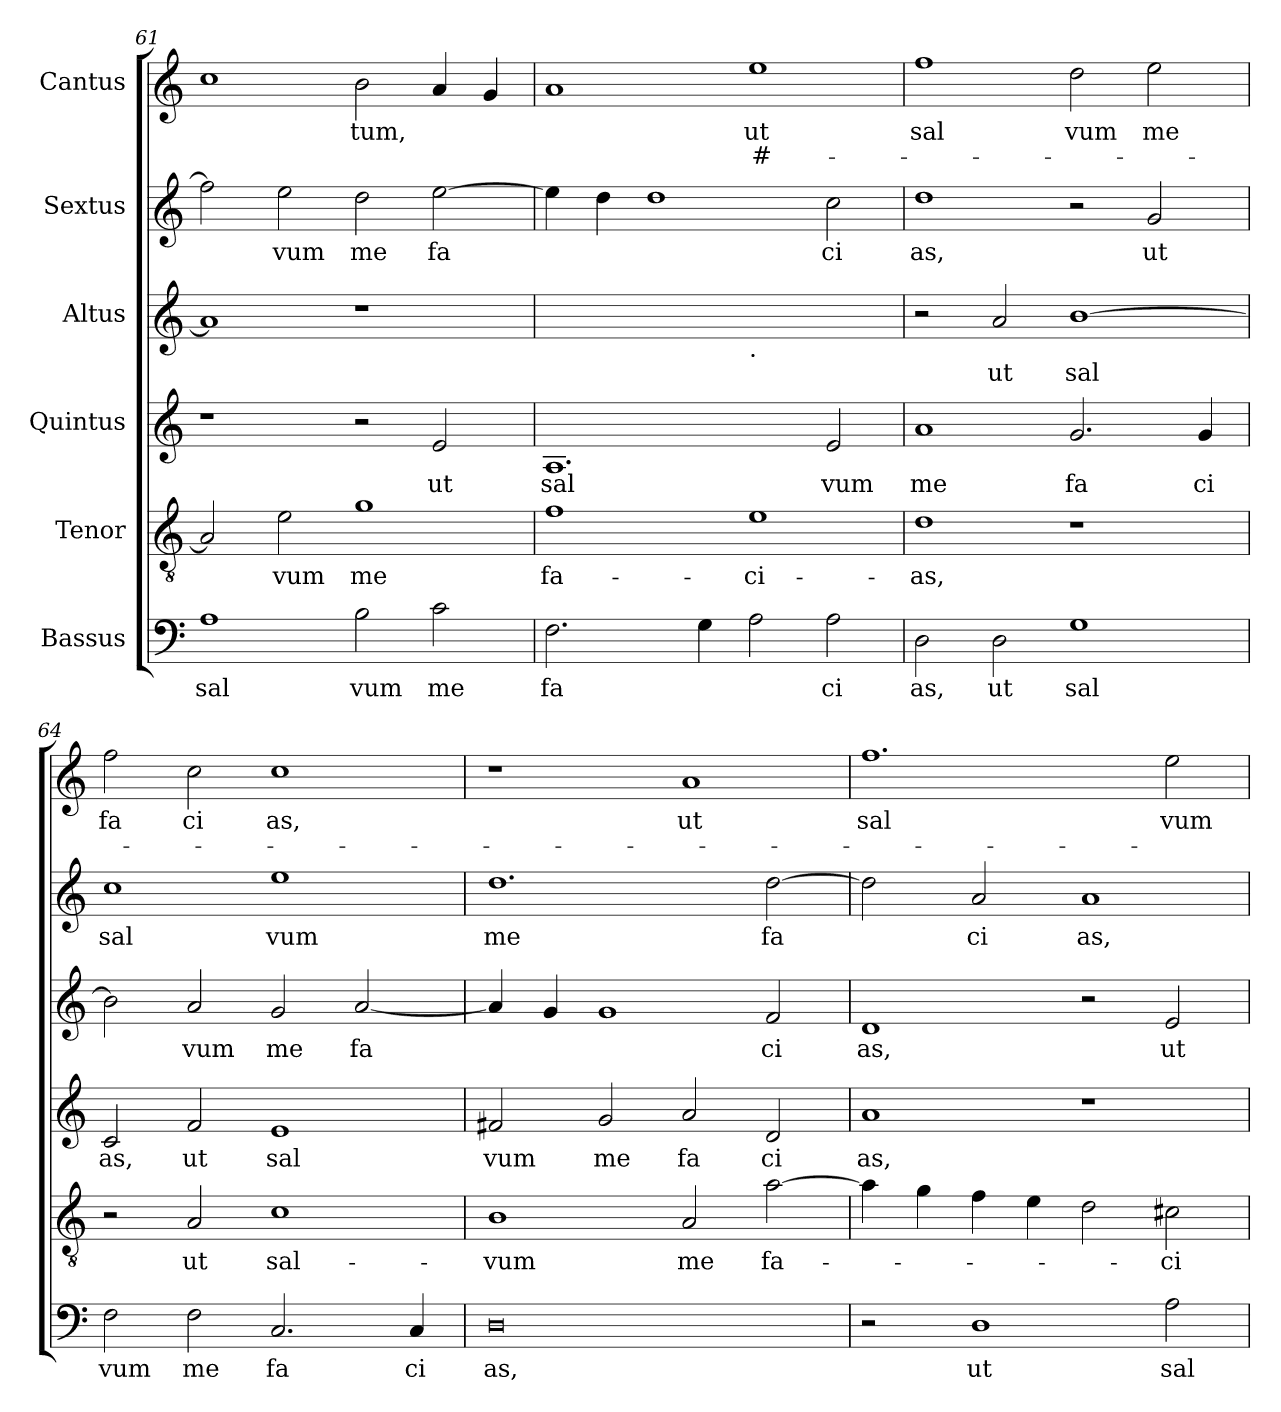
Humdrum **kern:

**kern	**text	**kern	**text	**kern	**text	**kern	**text	**kern	**text	**kern	**text	**text
*part6	*part6	*part5	*part5	*part4	*part4	*part3	*part3	*part2	*part2	*part1	*part1	*part1
*staff6	*staff6	*staff5	*staff5	*staff4	*staff4	*staff3	*staff3	*staff2	*staff2	*staff1	*staff1	*staff1
*I"Bassus	*	*I"Tenor	*	*I"Quintus	*	*I"Altus	*	*I"Sextus	*	*I"Cantus	*	*
*clefF4	*	*clefGv2	*	*clefG2	*	*clefG2	*	*clefG2	*	*clefG2	*	*
*k[]	*	*k[]	*	*k[]	*	*k[]	*	*k[]	*	*k[]	*	*
=61	=61	=61	=61	=61	=61	=61	=61	=61	=61	=61	=61	=61
!	!LO:LY:b	!	!	!	!	!	!	!	!	!	!	!
1A	sal	2A/]	.	1r	.	1a]	.	2ff\]	.	1cc	.	.
!	!	!	!LO:LY:b	!	!	!	!	!	!LO:LY:b	!	!	!
.	.	2e\	-vum	.	.	.	.	2ee\	vum	.	.	.
!	!LO:LY:b	!	!LO:LY:b	!	!	!	!	!	!LO:LY:b	!	!LO:LY:b	!
2B\	vum	1g	me	2r	.	1r	.	2dd\	me	2b\	tum,	.
!	!LO:LY:b	!	!	!	!LO:LY:b	!	!	!	!LO:LY:b	!	!	!
2c\	me	.	.	2e/	ut	.	.	[>2ee\	fa	4a/	.	.
.	.	.	.	.	.	.	.	.	.	4g/	.	.
=62	=62	=62	=62	=62	=62	=62	=62	=62	=62	=62	=62	=62
!	!LO:LY:b	!	!LO:LY:b	!	!LO:LY:b	!	!	!	!	!	!	!
2.F\	fa	1f	fa-	1.A	sal	1ryy	.	4ee\]	.	1a	.	.
.	.	.	.	.	.	.	.	4dd\	.	.	.	.
.	.	.	.	.	.	.	.	1dd	.	.	.	.
4G\	.	.	.	.	.	.	.	.	.	.	.	.
!	!	!	!	!	!	!LO:TX:b:t=.	!	!	!	!	!	!
!	!	!	!LO:LY:b	!	!	!	!	!	!	!	!LO:LY:b	!LO:LY:b
2A\	.	1e	-ci-	.	.	1ryy	.	.	.	1ee	ut	#-
!	!LO:LY:b	!	!	!	!LO:LY:b	!	!	!	!LO:LY:b	!	!	!
2A\	ci	.	.	2e/	vum	.	.	2cc\	ci	.	.	.
=63	=63	=63	=63	=63	=63	=63	=63	=63	=63	=63	=63	=63
!	!LO:LY:b	!	!LO:LY:b	!	!LO:LY:b	!	!	!	!LO:LY:b	!	!LO:LY:b	!
2D\	as,	1d	-as,	1a	me	2r	.	1dd	as,	1ff	-sal	.
!	!LO:LY:b	!	!	!	!	!	!LO:LY:b	!	!	!	!	!
2D\	ut	.	.	.	.	2a/	ut	.	.	.	.	.
!	!LO:LY:b	!	!	!	!LO:LY:b	!	!LO:LY:b	!	!	!	!LO:LY:b	!
1G	sal	1r	.	2.g/	fa	[>1b	sal	2r	.	2dd\	vum	.
!	!	!	!	!	!	!	!	!	!LO:LY:b	!	!LO:LY:b	!
.	.	.	.	.	.	.	.	2g/	ut	2ee\	me	.
!	!	!	!	!	!LO:LY:b	!	!	!	!	!	!	!
.	.	.	.	4g/	ci	.	.	.	.	.	.	.
=64	=64	=64	=64	=64	=64	=64	=64	=64	=64	=64	=64	=64
!	!LO:LY:b	!	!	!	!LO:LY:b	!	!	!	!LO:LY:b	!	!LO:LY:b	!
2F\	vum	2r	.	2c/	as,	2b\]	.	1cc	sal	2ff\	fa	.
!	!LO:LY:b	!	!LO:LY:b	!	!LO:LY:b	!	!LO:LY:b	!	!	!	!LO:LY:b	!
2F\	me	2A/	ut	2f/	ut	2a/	vum	.	.	2cc\	ci	.
!	!LO:LY:b	!	!LO:LY:b	!	!LO:LY:b	!	!LO:LY:b	!	!LO:LY:b	!	!LO:LY:b	!
2.C/	fa	1c	sal-	1e	sal	2g/	me	1ee	vum	1cc	as,	.
!	!	!	!	!	!	!	!LO:LY:b	!	!	!	!	!
.	.	.	.	.	.	[<2a/	fa	.	.	.	.	.
!	!LO:LY:b	!	!	!	!	!	!	!	!	!	!	!
4C/	ci	.	.	.	.	.	.	.	.	.	.	.
=65	=65	=65	=65	=65	=65	=65	=65	=65	=65	=65	=65	=65
!	!LO:LY:b	!	!LO:LY:b	!	!LO:LY:b	!	!	!	!LO:LY:b	!	!	!
0D	as,	1B	-vum	2f#X/	vum	4a/]	.	1.dd	me	1r	.	.
.	.	.	.	.	.	4g/	.	.	.	.	.	.
!	!	!	!	!	!LO:LY:b	!	!	!	!	!	!	!
.	.	.	.	2g/	me	1g	.	.	.	.	.	.
!	!	!	!LO:LY:b	!	!LO:LY:b	!	!	!	!	!	!LO:LY:b	!
.	.	2A/	me	2a/	fa	.	.	.	.	1a	ut	.
!	!	!	!LO:LY:b	!	!LO:LY:b	!	!LO:LY:b	!	!LO:LY:b	!	!	!
.	.	[>2a\	fa-	2d/	ci	2f/	ci	[>2dd\	fa	.	.	.
!!LO:LB:g=z
=66	=66	=66	=66	=66	=66	=66	=66	=66	=66	=66	=66	=66
!	!	!	!	!	!LO:LY:b	!	!LO:LY:b	!	!	!	!LO:LY:b	!
2r	.	4a\]	.	1a	as,	1d	as,	2dd\]	.	1.ff	sal	.
.	.	4g\	.	.	.	.	.	.	.	.	.	.
!	!LO:LY:b	!	!	!	!	!	!	!	!LO:LY:b	!	!	!
1D	ut	4f\	.	.	.	.	.	2a/	ci	.	.	.
.	.	4e\	.	.	.	.	.	.	.	.	.	.
!	!	!	!	!	!	!	!	!	!LO:LY:b	!	!	!
.	.	2d\	.	1r	.	2r	.	1a	as,	.	.	.
!	!LO:LY:b	!	!LO:LY:b	!	!	!	!LO:LY:b	!	!	!	!LO:LY:b	!
2A\	sal	2c#X\	-ci	.	.	2e/	ut	.	.	2ee\	vum	.
=	=	=	=	=	=	=	=	=	=	=	=	=
*-	*-	*-	*-	*-	*-	*-	*-	*-	*-	*-	*-	*-
